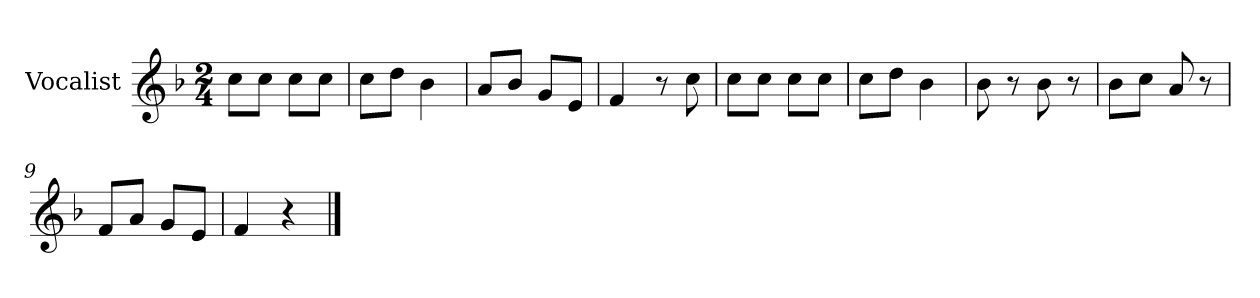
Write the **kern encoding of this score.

**kern
*part1
*staff1
*I"Vocalist
*k[b-]
*F:
*M2/4
=1
8ccL
8ccJ
8ccL
8ccJ
=2
8ccL
8ddJ
4b-
=3
8aL
8b-J
8gL
8eJ
=4
4f
8r
8cc
=5
8ccL
8ccJ
8ccL
8ccJ
=6
8ccL
8ddJ
4b-
=7
8b-
8r
8b-
8r
=8
8b-L
8ccJ
8a
8r
=9
8fL
8aJ
8gL
8eJ
=10
4f
4r
==
*-
